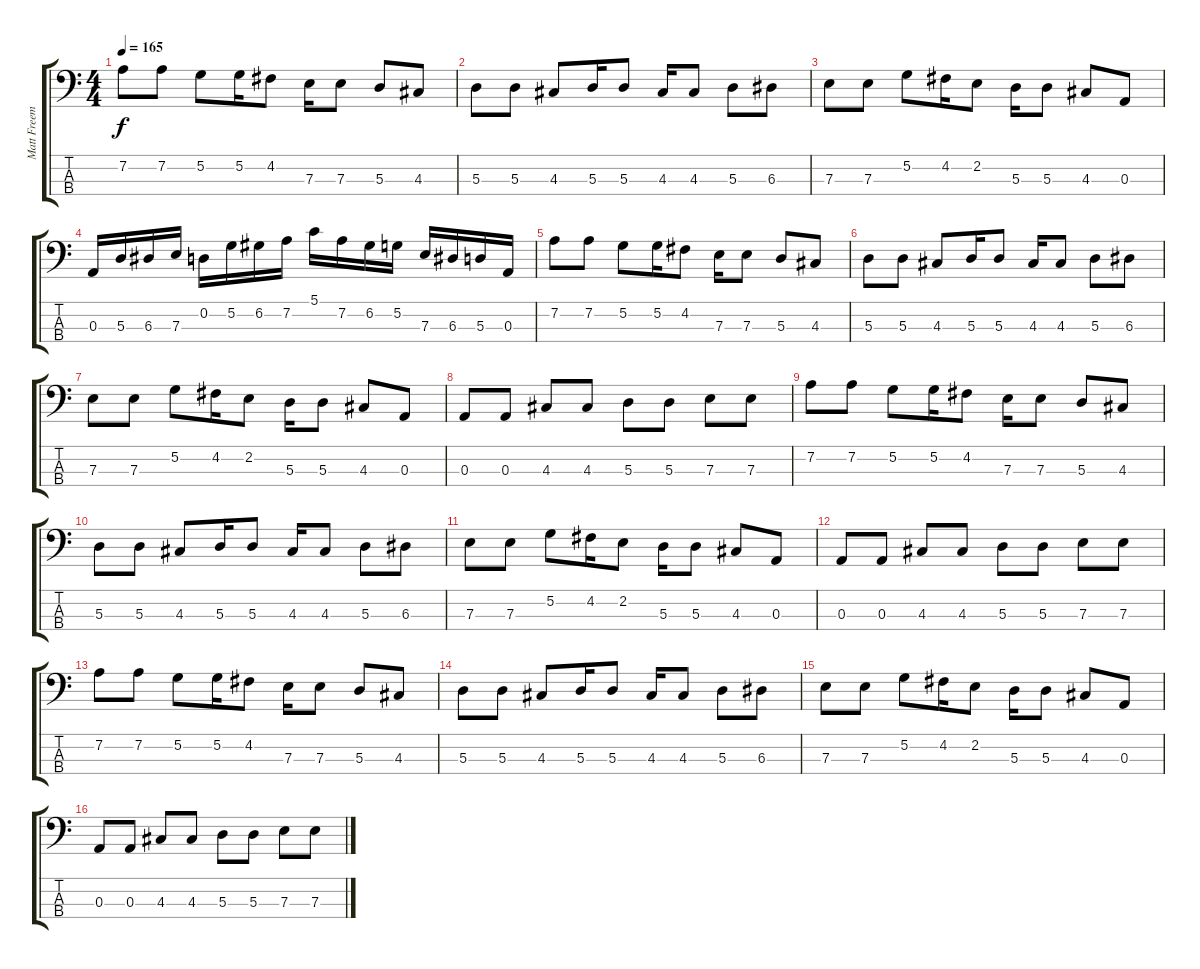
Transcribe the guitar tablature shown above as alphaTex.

\track ("Matt Freeman - Bass" "Matt Freem") {instrument electricbasspick}
\staff {score tabs}
\tuning (G2 D2 A1 E1) {hide}
\ts (4 4)
\tempo 165
\clef f4
\ks c
7.2.8{dy f} 7.2.8 5.2.8 5.2.16 4.2.8 7.3.16 7.3.8 5.3.8 4.3.8 |
5.3.8 5.3.8 4.3.8 5.3.16 5.3.8 4.3.16 4.3.8 5.3.8 6.3.8 |
7.3.8 7.3.8 5.2.8 4.2.16 2.2.8 5.3.16 5.3.8 4.3.8 0.3.8 |
0.3.16 5.3.16 6.3.16 7.3.16 0.2.16 5.2.16 6.2.16 7.2.16 5.1.16 7.2.16 6.2.16 5.2.16 7.3.16 6.3.16 5.3.16 0.3.16 |
7.2.8 7.2.8 5.2.8 5.2.16 4.2.8 7.3.16 7.3.8 5.3.8 4.3.8 |
5.3.8 5.3.8 4.3.8 5.3.16 5.3.8 4.3.16 4.3.8 5.3.8 6.3.8 |
7.3.8 7.3.8 5.2.8 4.2.16 2.2.8 5.3.16 5.3.8 4.3.8 0.3.8 |
0.3.8 0.3.8 4.3.8 4.3.8 5.3.8 5.3.8 7.3.8 7.3.8 |
7.2.8 7.2.8 5.2.8 5.2.16 4.2.8 7.3.16 7.3.8 5.3.8 4.3.8 |
5.3.8 5.3.8 4.3.8 5.3.16 5.3.8 4.3.16 4.3.8 5.3.8 6.3.8 |
7.3.8 7.3.8 5.2.8 4.2.16 2.2.8 5.3.16 5.3.8 4.3.8 0.3.8 |
0.3.8 0.3.8 4.3.8 4.3.8 5.3.8 5.3.8 7.3.8 7.3.8 |
7.2.8 7.2.8 5.2.8 5.2.16 4.2.8 7.3.16 7.3.8 5.3.8 4.3.8 |
5.3.8 5.3.8 4.3.8 5.3.16 5.3.8 4.3.16 4.3.8 5.3.8 6.3.8 |
7.3.8 7.3.8 5.2.8 4.2.16 2.2.8 5.3.16 5.3.8 4.3.8 0.3.8 |
0.3.8 0.3.8 4.3.8 4.3.8 5.3.8 5.3.8 7.3.8 7.3.8
